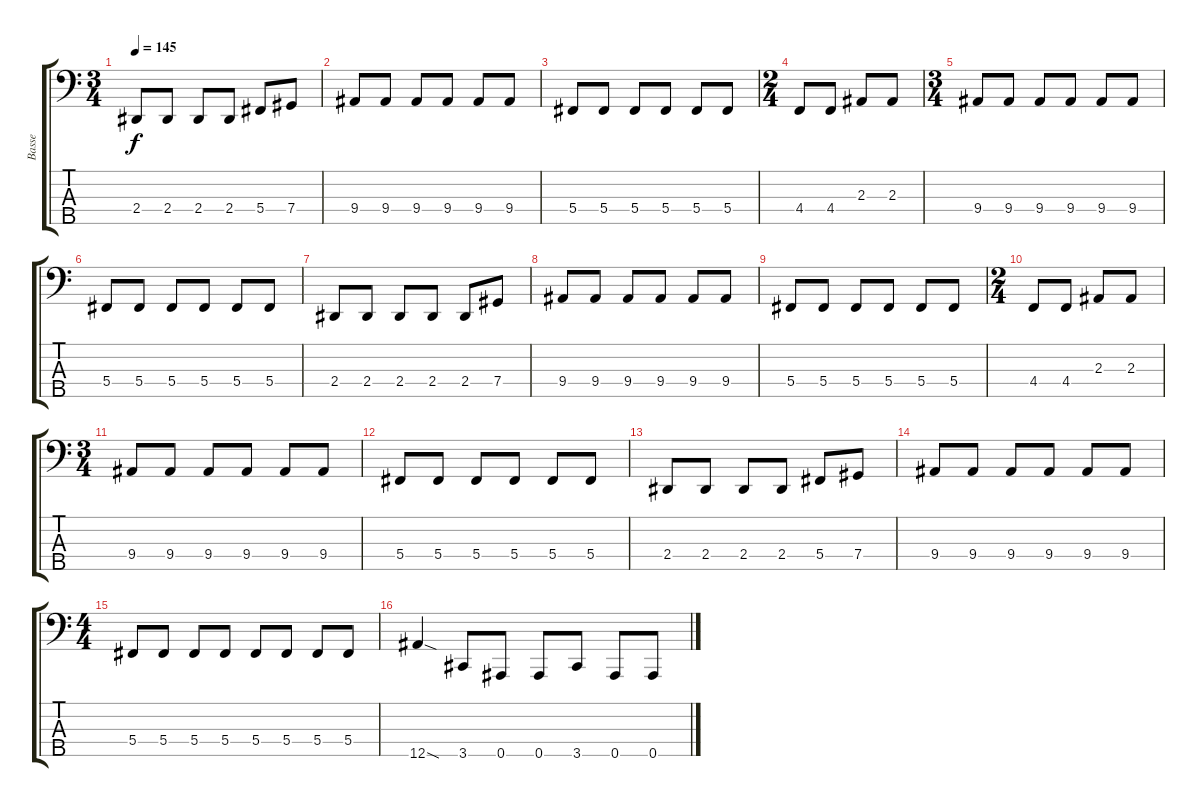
\track ("Basse" "Basse") {instrument electricbasspick}
\staff {score tabs}
\tuning (Gb2 Db2 Ab1 Db1 Bb0) {hide}
\ts (3 4)
\tempo 145
\clef f4
\ks c
2.4.8{dy f} 2.4.8 2.4.8 2.4.8 5.4.8 7.4.8 |
9.4.8 9.4.8 9.4.8 9.4.8 9.4.8 9.4.8 |
5.4.8 5.4.8 5.4.8 5.4.8 5.4.8 5.4.8 |
\ts (2 4)
4.4.8 4.4.8 2.3.8 2.3.8 |
\ts (3 4)
9.4.8 9.4.8 9.4.8 9.4.8 9.4.8 9.4.8 |
5.4.8 5.4.8 5.4.8 5.4.8 5.4.8 5.4.8 |
2.4.8 2.4.8 2.4.8 2.4.8 2.4.8 7.4.8 |
9.4.8 9.4.8 9.4.8 9.4.8 9.4.8 9.4.8 |
5.4.8 5.4.8 5.4.8 5.4.8 5.4.8 5.4.8 |
\ts (2 4)
4.4.8 4.4.8 2.3.8 2.3.8 |
\ts (3 4)
9.4.8 9.4.8 9.4.8 9.4.8 9.4.8 9.4.8 |
5.4.8 5.4.8 5.4.8 5.4.8 5.4.8 5.4.8 |
2.4.8 2.4.8 2.4.8 2.4.8 5.4.8 7.4.8 |
9.4.8 9.4.8 9.4.8 9.4.8 9.4.8 9.4.8 |
\ts (4 4)
5.4.8 5.4.8 5.4.8 5.4.8 5.4.8 5.4.8 5.4.8 5.4.8 |
12.5{sod}.4 3.5.8 0.5.8 0.5.8 3.5.8 0.5.8 0.5.8
